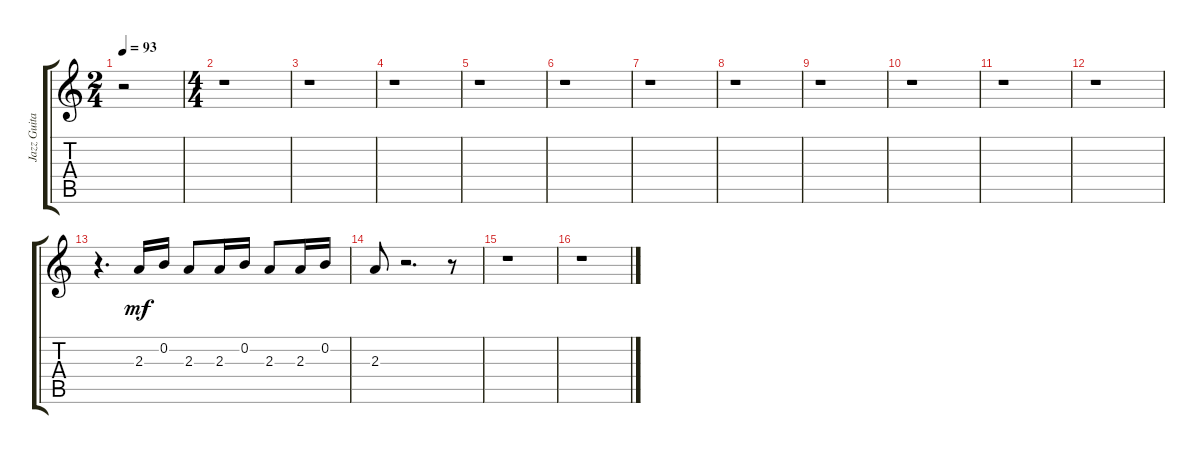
\track ("Jazz Guitar" "Jazz Guita") {instrument electricguitarjazz}
\staff {score tabs}
\tuning (E4 B3 G3 D3 A2 E2) {hide}
\ts (2 4)
\tempo 93
\clef g2
\ks c
r.2{dy mf instrument electricguitarjazz} |
\ts (4 4)
r.1 |
r.1 |
r.1 |
r.1 |
r.1 |
r.1 |
r.1 |
r.1 |
r.1 |
r.1 |
r.1 |
r.4{d} 2.3.16 0.2.16 2.3.8 2.3.16 0.2.16 2.3.8 2.3.16 0.2.16 |
2.3.8 r.2{d} r.8 |
r.1 |
r.1
